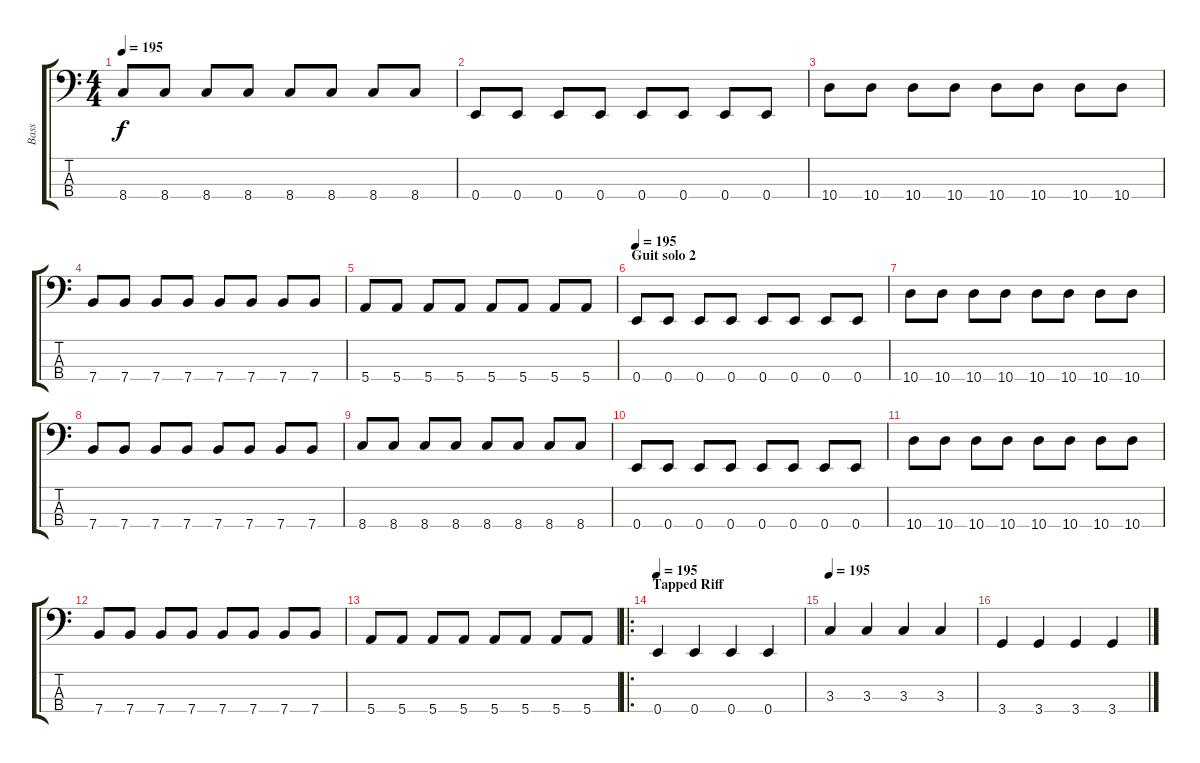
\track ("Bass" "Bass") {instrument electricbasspick}
\staff {score tabs}
\tuning (G2 D2 A1 E1) {hide}
\ts (4 4)
\tempo 195
\clef f4
\ks c
8.4.8{dy f} 8.4.8 8.4.8 8.4.8 8.4.8 8.4.8 8.4.8 8.4.8 |
0.4.8 0.4.8 0.4.8 0.4.8 0.4.8 0.4.8 0.4.8 0.4.8 |
10.4.8 10.4.8 10.4.8 10.4.8 10.4.8 10.4.8 10.4.8 10.4.8 |
7.4.8 7.4.8 7.4.8 7.4.8 7.4.8 7.4.8 7.4.8 7.4.8 |
5.4.8 5.4.8 5.4.8 5.4.8 5.4.8 5.4.8 5.4.8 5.4.8 |
\section ("" "Guit solo 2")
\tempo 195
0.4.8 0.4.8 0.4.8 0.4.8 0.4.8 0.4.8 0.4.8 0.4.8 |
10.4.8 10.4.8 10.4.8 10.4.8 10.4.8 10.4.8 10.4.8 10.4.8 |
7.4.8 7.4.8 7.4.8 7.4.8 7.4.8 7.4.8 7.4.8 7.4.8 |
8.4.8 8.4.8 8.4.8 8.4.8 8.4.8 8.4.8 8.4.8 8.4.8 |
0.4.8 0.4.8 0.4.8 0.4.8 0.4.8 0.4.8 0.4.8 0.4.8 |
10.4.8 10.4.8 10.4.8 10.4.8 10.4.8 10.4.8 10.4.8 10.4.8 |
7.4.8 7.4.8 7.4.8 7.4.8 7.4.8 7.4.8 7.4.8 7.4.8 |
5.4.8 5.4.8 5.4.8 5.4.8 5.4.8 5.4.8 5.4.8 5.4.8 |
\ro
\section ("" "Tapped Riff")
\tempo 195
0.4.4 0.4.4 0.4.4 0.4.4 |
\tempo 195
3.3.4 3.3.4 3.3.4 3.3.4 |
3.4.4 3.4.4 3.4.4 3.4.4
